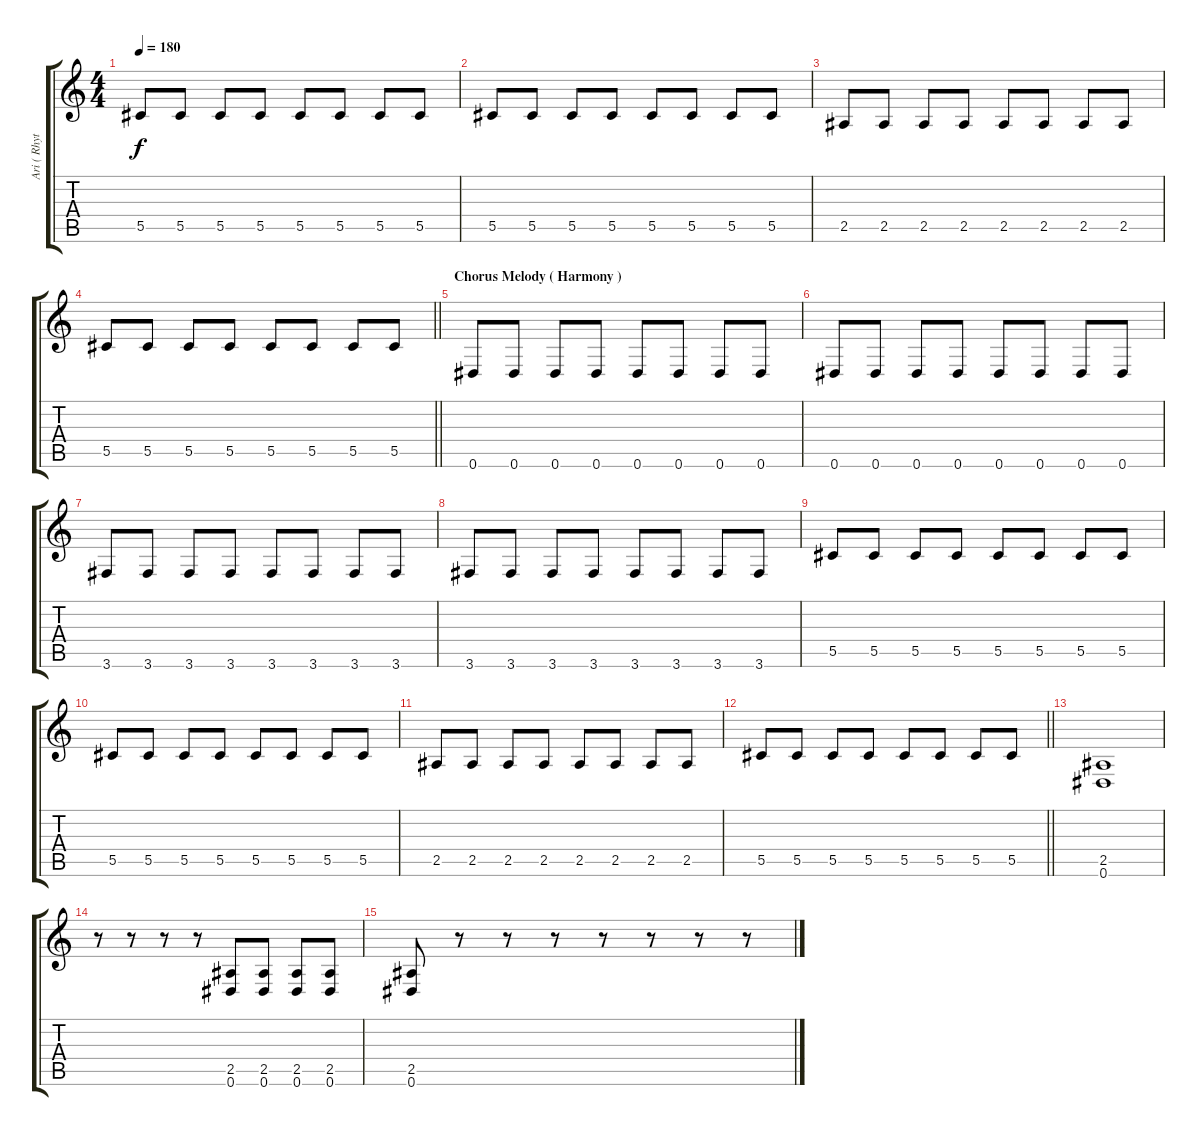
\track ("Ari ( Rhythm )" "Ari ( Rhyt") {instrument distortionguitar}
\staff {score tabs}
\tuning (Eb4 Bb3 Gb3 Db3 Ab2 Eb2) {hide}
\ts (4 4)
\tempo 180
\clef g2
\ks c
5.5.8{dy f} 5.5.8 5.5.8 5.5.8 5.5.8 5.5.8 5.5.8 5.5.8 |
5.5.8 5.5.8 5.5.8 5.5.8 5.5.8 5.5.8 5.5.8 5.5.8 |
2.5.8 2.5.8 2.5.8 2.5.8 2.5.8 2.5.8 2.5.8 2.5.8 |
\barLineRight lightlight
5.5.8 5.5.8 5.5.8 5.5.8 5.5.8 5.5.8 5.5.8 5.5.8 |
\section ("" "Chorus Melody ( Harmony )")
0.6.8 0.6.8 0.6.8 0.6.8 0.6.8 0.6.8 0.6.8 0.6.8 |
0.6.8 0.6.8 0.6.8 0.6.8 0.6.8 0.6.8 0.6.8 0.6.8 |
3.6.8 3.6.8 3.6.8 3.6.8 3.6.8 3.6.8 3.6.8 3.6.8 |
3.6.8 3.6.8 3.6.8 3.6.8 3.6.8 3.6.8 3.6.8 3.6.8 |
5.5.8 5.5.8 5.5.8 5.5.8 5.5.8 5.5.8 5.5.8 5.5.8 |
5.5.8 5.5.8 5.5.8 5.5.8 5.5.8 5.5.8 5.5.8 5.5.8 |
2.5.8 2.5.8 2.5.8 2.5.8 2.5.8 2.5.8 2.5.8 2.5.8 |
\barLineRight lightlight
5.5.8 5.5.8 5.5.8 5.5.8 5.5.8 5.5.8 5.5.8 5.5.8 |
(2.5 0.6).1 |
r.8 r.8 r.8 r.8 (2.5 0.6).8 (2.5 0.6).8 (2.5 0.6).8 (2.5 0.6).8 |
(2.5 0.6).8 r.8 r.8 r.8 r.8 r.8 r.8 r.8
